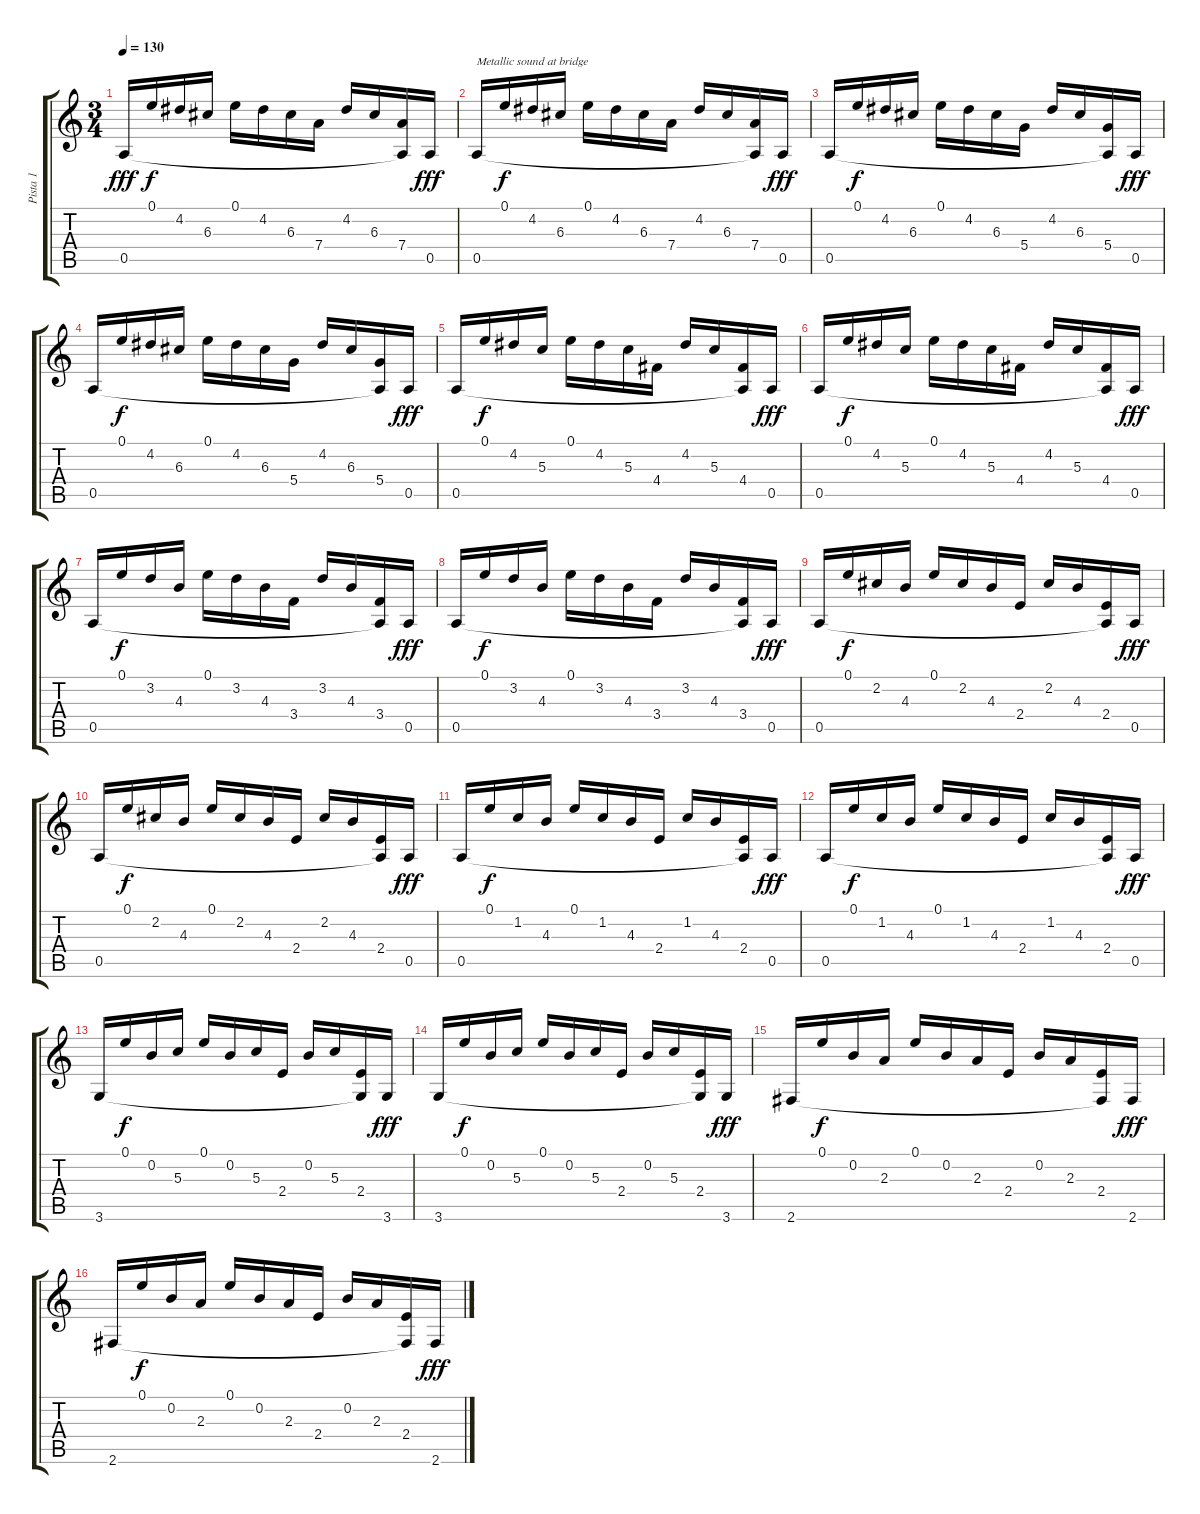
\track ("Pista 1" "Pista 1") {instrument acousticguitarnylon}
\staff {score tabs}
\tuning (E4 B3 G3 D3 A2 E2) {hide}
\ts (3 4)
\tempo 130
\clef g2
\ks c
0.5.16{dy fff instrument acousticguitarnylon} 0.1.16{dy f} 4.2.16 6.3.16 0.1.16 4.2.16 6.3.16 7.4.16 4.2.16 6.3.16 (7.4 0.5{t}).16 0.5.16{dy fff} |
0.5.16{txt "Metallic sound at bridge" instrument acousticguitarsteel} 0.1.16{dy f} 4.2.16 6.3.16 0.1.16 4.2.16 6.3.16 7.4.16 4.2.16 6.3.16 (7.4 0.5{t}).16 0.5.16{dy fff} |
0.5.16{instrument acousticguitarnylon} 0.1.16{dy f} 4.2.16 6.3.16 0.1.16 4.2.16 6.3.16 5.4.16 4.2.16 6.3.16 (5.4 0.5{t}).16 0.5.16{dy fff} |
0.5.16{instrument acousticguitarsteel} 0.1.16{dy f} 4.2.16 6.3.16 0.1.16 4.2.16 6.3.16 5.4.16 4.2.16 6.3.16 (5.4 0.5{t}).16 0.5.16{dy fff} |
0.5.16{instrument acousticguitarnylon} 0.1.16{dy f} 4.2.16 5.3.16 0.1.16 4.2.16 5.3.16 4.4.16 4.2.16 5.3.16 (4.4 0.5{t}).16 0.5.16{dy fff} |
0.5.16{instrument acousticguitarsteel} 0.1.16{dy f} 4.2.16 5.3.16 0.1.16 4.2.16 5.3.16 4.4.16 4.2.16 5.3.16 (4.4 0.5{t}).16 0.5.16{dy fff} |
0.5.16{instrument acousticguitarnylon} 0.1.16{dy f} 3.2.16 4.3.16 0.1.16 3.2.16 4.3.16 3.4.16 3.2.16 4.3.16 (3.4 0.5{t}).16 0.5.16{dy fff} |
0.5.16 0.1.16{dy f instrument acousticguitarsteel} 3.2.16 4.3.16 0.1.16 3.2.16 4.3.16 3.4.16 3.2.16 4.3.16 (3.4 0.5{t}).16 0.5.16{dy fff} |
0.5.16{instrument acousticguitarnylon} 0.1.16{dy f} 2.2.16 4.3.16 0.1.16 2.2.16 4.3.16 2.4.16 2.2.16 4.3.16 (2.4 0.5{t}).16 0.5.16{dy fff} |
0.5.16{instrument acousticguitarsteel} 0.1.16{dy f} 2.2.16 4.3.16 0.1.16 2.2.16 4.3.16 2.4.16 2.2.16 4.3.16 (2.4 0.5{t}).16 0.5.16{dy fff} |
0.5.16{instrument acousticguitarnylon} 0.1.16{dy f} 1.2.16 4.3.16 0.1.16 1.2.16 4.3.16 2.4.16 1.2.16 4.3.16 (2.4 0.5{t}).16 0.5.16{dy fff} |
0.5.16{instrument acousticguitarsteel} 0.1.16{dy f} 1.2.16 4.3.16 0.1.16 1.2.16 4.3.16 2.4.16 1.2.16 4.3.16 (2.4 0.5{t}).16 0.5.16{dy fff} |
3.6.16{instrument acousticguitarnylon} 0.1.16{dy f} 0.2.16 5.3.16 0.1.16 0.2.16 5.3.16 2.4.16 0.2.16 5.3.16 (2.4 3.6{t}).16 3.6.16{dy fff} |
3.6.16{instrument acousticguitarsteel} 0.1.16{dy f} 0.2.16 5.3.16 0.1.16 0.2.16 5.3.16 2.4.16 0.2.16 5.3.16 (2.4 3.6{t}).16 3.6.16{dy fff} |
2.6.16{instrument acousticguitarnylon} 0.1.16{dy f} 0.2.16 2.3.16 0.1.16 0.2.16 2.3.16 2.4.16 0.2.16 2.3.16 (2.4 2.6{t}).16 2.6.16{dy fff} |
2.6.16{instrument acousticguitarsteel} 0.1.16{dy f} 0.2.16 2.3.16 0.1.16 0.2.16 2.3.16 2.4.16 0.2.16 2.3.16 (2.4 2.6{t}).16 2.6.16{dy fff}
